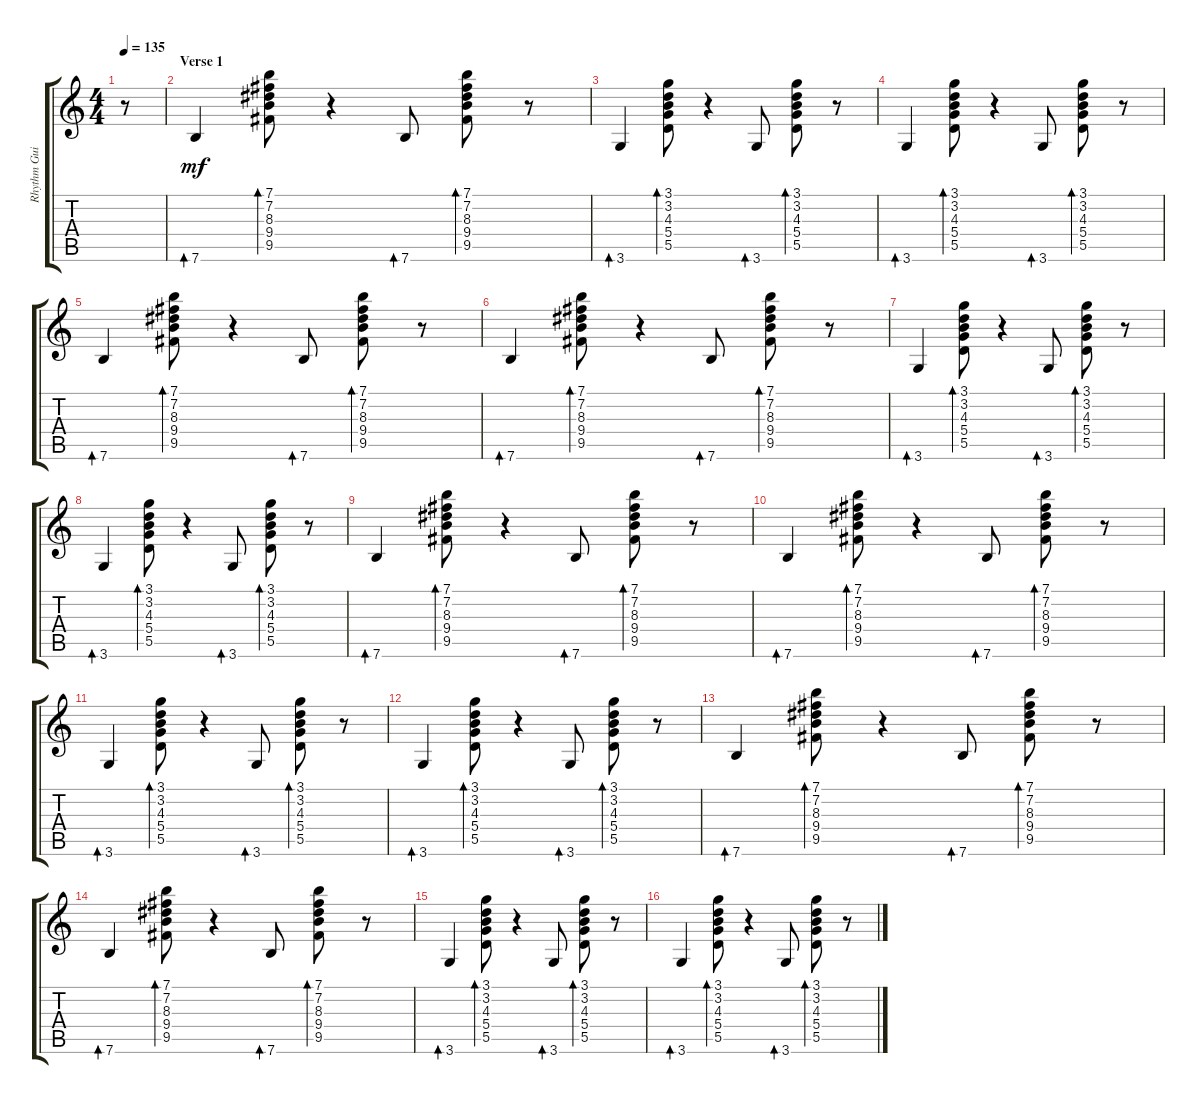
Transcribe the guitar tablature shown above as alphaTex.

\track ("Rhythm Guitar" "Rhythm Gui") {instrument overdrivenguitar}
\staff {score tabs}
\tuning (E4 B3 G3 D3 A2 E2) {hide}
\ts (4 4)
\tempo 135
\clef g2
\ks c
r.8{dy mf instrument overdrivenguitar} |
\section ("" "Verse 1")
7.6.4{bd 30} (7.1 7.2 8.3 9.4 9.5).8{bd 30} r.4 7.6.8{bd 30} (7.1 7.2 8.3 9.4 9.5).8{bd 30} r.8 |
3.6.4{bd 30} (3.1 3.2 4.3 5.4 5.5).8{bd 30} r.4 3.6.8{bd 30} (3.1 3.2 4.3 5.4 5.5).8{bd 30} r.8 |
3.6.4{bd 30} (3.1 3.2 4.3 5.4 5.5).8{bd 30} r.4 3.6.8{bd 30} (3.1 3.2 4.3 5.4 5.5).8{bd 30} r.8 |
7.6.4{bd 30} (7.1 7.2 8.3 9.4 9.5).8{bd 30} r.4 7.6.8{bd 30} (7.1 7.2 8.3 9.4 9.5).8{bd 30} r.8 |
7.6.4{bd 30} (7.1 7.2 8.3 9.4 9.5).8{bd 30} r.4 7.6.8{bd 30} (7.1 7.2 8.3 9.4 9.5).8{bd 30} r.8 |
3.6.4{bd 30} (3.1 3.2 4.3 5.4 5.5).8{bd 30} r.4 3.6.8{bd 30} (3.1 3.2 4.3 5.4 5.5).8{bd 30} r.8 |
3.6.4{bd 30} (3.1 3.2 4.3 5.4 5.5).8{bd 30} r.4 3.6.8{bd 30} (3.1 3.2 4.3 5.4 5.5).8{bd 30} r.8 |
7.6.4{bd 30} (7.1 7.2 8.3 9.4 9.5).8{bd 30} r.4 7.6.8{bd 30} (7.1 7.2 8.3 9.4 9.5).8{bd 30} r.8 |
7.6.4{bd 30} (7.1 7.2 8.3 9.4 9.5).8{bd 30} r.4 7.6.8{bd 30} (7.1 7.2 8.3 9.4 9.5).8{bd 30} r.8 |
3.6.4{bd 30} (3.1 3.2 4.3 5.4 5.5).8{bd 30} r.4 3.6.8{bd 30} (3.1 3.2 4.3 5.4 5.5).8{bd 30} r.8 |
3.6.4{bd 30} (3.1 3.2 4.3 5.4 5.5).8{bd 30} r.4 3.6.8{bd 30} (3.1 3.2 4.3 5.4 5.5).8{bd 30} r.8 |
7.6.4{bd 30} (7.1 7.2 8.3 9.4 9.5).8{bd 30} r.4 7.6.8{bd 30} (7.1 7.2 8.3 9.4 9.5).8{bd 30} r.8 |
7.6.4{bd 30} (7.1 7.2 8.3 9.4 9.5).8{bd 30} r.4 7.6.8{bd 30} (7.1 7.2 8.3 9.4 9.5).8{bd 30} r.8 |
3.6.4{bd 30} (3.1 3.2 4.3 5.4 5.5).8{bd 30} r.4 3.6.8{bd 30} (3.1 3.2 4.3 5.4 5.5).8{bd 30} r.8 |
3.6.4{bd 30} (3.1 3.2 4.3 5.4 5.5).8{bd 30} r.4 3.6.8{bd 30} (3.1 3.2 4.3 5.4 5.5).8{bd 30} r.8
